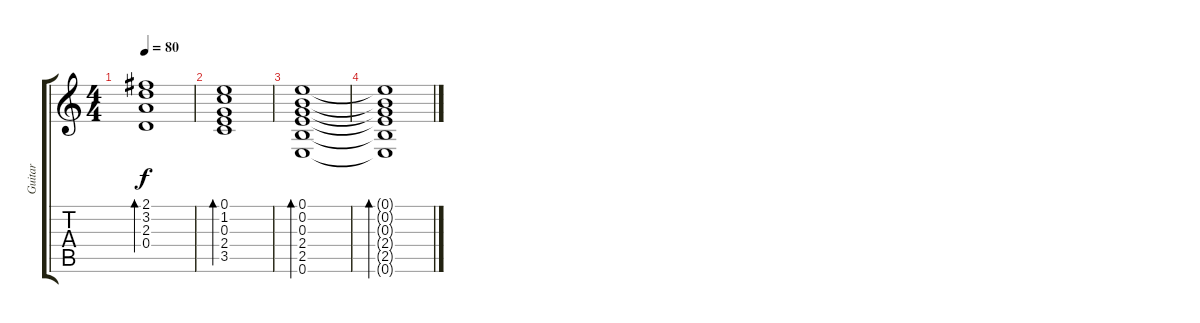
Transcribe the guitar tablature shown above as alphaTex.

\track ("Guitar" "Guitar") {instrument acousticguitarsteel}
\staff {score tabs}
\tuning (E4 B3 G3 D3 A2 E2) {hide}
\ts (4 4)
\tempo 80
\clef g2
\ks c
(2.1 3.2 2.3 0.4).1{bd 240 dy f} |
(0.1 1.2 0.3 2.4 3.5).1{bd 120} |
(0.1 0.2 0.3 2.4 2.5 0.6).1{bd 120} |
(0.1{t} 0.2{t} 0.3{t} 2.4{t} 2.5{t} 0.6{t}).1{bd 120}
